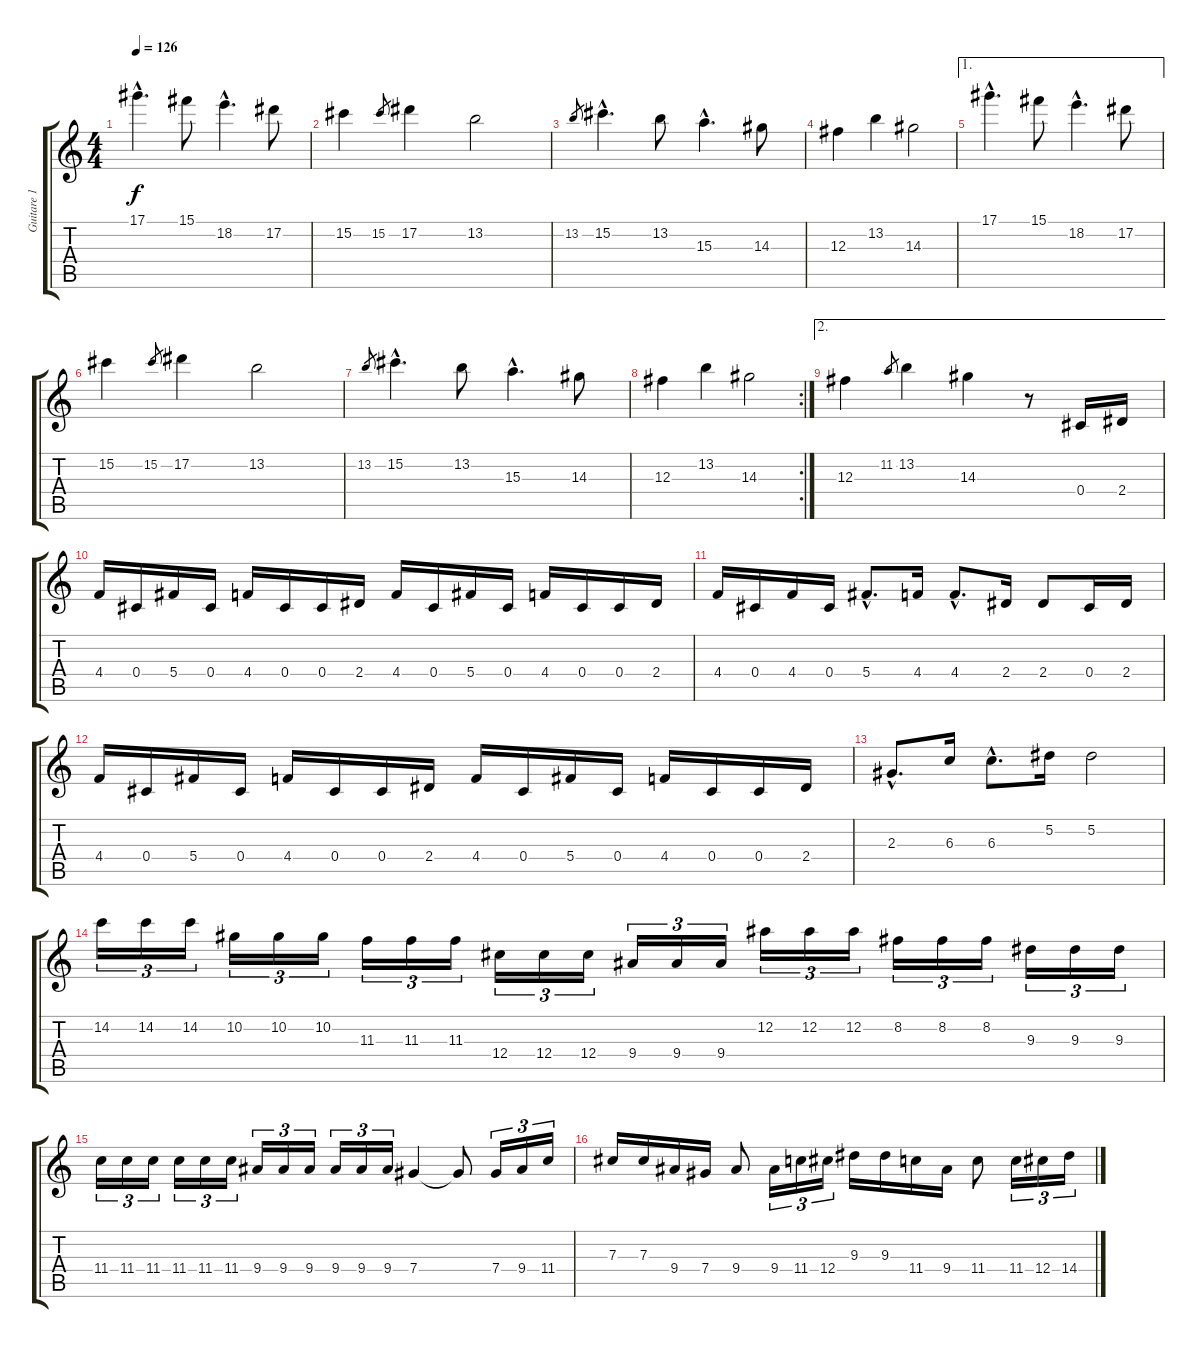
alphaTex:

\track ("Guitare 1" "Guitare 1") {instrument distortionguitar}
\staff {score tabs}
\tuning (Eb4 Bb3 Gb3 Db3 Ab2 Eb2) {hide}
\ts (4 4)
\tempo 126
\clef g2
\ks c
17.1{hac}.4{d dy f} 15.1.8 18.2{hac}.4{d} 17.2.8 |
15.2.4 15.2.8{gr} 17.2.4 13.2.2 |
13.2.8{gr} 15.2{hac}.4{d} 13.2.8 15.3{hac}.4{d} 14.3.8 |
12.3.4 13.2.4 14.3.2 |
\ae 1
17.1{hac}.4{d} 15.1.8 18.2{hac}.4{d} 17.2.8 |
15.2.4 15.2.8{gr} 17.2.4 13.2.2 |
13.2.8{gr} 15.2{hac}.4{d} 13.2.8 15.3{hac}.4{d} 14.3.8 |
\rc 2
12.3.4 13.2.4 14.3.2 |
\ae 2
12.3.4 11.2.8{gr} 13.2.4 14.3.4 r.8 0.4.16 2.4.16 |
4.4.16 0.4.16 5.4.16 0.4.16 4.4.16 0.4.16 0.4.16 2.4.16 4.4.16 0.4.16 5.4.16 0.4.16 4.4.16 0.4.16 0.4.16 2.4.16 |
4.4.16 0.4.16 4.4.16 0.4.16 5.4{hac}.8{d} 4.4.16 4.4{hac}.8{d} 2.4.16 2.4.8 0.4.16 2.4.16 |
4.4.16 0.4.16 5.4.16 0.4.16 4.4.16 0.4.16 0.4.16 2.4.16 4.4.16 0.4.16 5.4.16 0.4.16 4.4.16 0.4.16 0.4.16 2.4.16 |
2.3{hac}.8{d} 6.3.16 6.3{hac}.8{d} 5.2.16 5.2.2 |
14.2.16{tu (3 2)} 14.2.16{tu (3 2)} 14.2.16{tu (3 2)} 10.2.16{tu (3 2)} 10.2.16{tu (3 2)} 10.2.16{tu (3 2)} 11.3.16{tu (3 2)} 11.3.16{tu (3 2)} 11.3.16{tu (3 2)} 12.4.16{tu (3 2)} 12.4.16{tu (3 2)} 12.4.16{tu (3 2)} 9.4.16{tu (3 2)} 9.4.16{tu (3 2)} 9.4.16{tu (3 2)} 12.2.16{tu (3 2)} 12.2.16{tu (3 2)} 12.2.16{tu (3 2)} 8.2.16{tu (3 2)} 8.2.16{tu (3 2)} 8.2.16{tu (3 2)} 9.3.16{tu (3 2)} 9.3.16{tu (3 2)} 9.3.16{tu (3 2)} |
11.4.16{tu (3 2)} 11.4.16{tu (3 2)} 11.4.16{tu (3 2)} 11.4.16{tu (3 2)} 11.4.16{tu (3 2)} 11.4.16{tu (3 2)} 9.4.16{tu (3 2)} 9.4.16{tu (3 2)} 9.4.16{tu (3 2)} 9.4.16{tu (3 2)} 9.4.16{tu (3 2)} 9.4.16{tu (3 2)} 7.4.4 7.4{t}.8 7.4.16{tu (3 2)} 9.4.16{tu (3 2)} 11.4.16{tu (3 2)} |
7.3.16 7.3.16 9.4.16 7.4.16 9.4.8 9.4.16{tu (3 2)} 11.4.16{tu (3 2)} 12.4.16{tu (3 2)} 9.3.16 9.3.16 11.4.16 9.4.16 11.4.8 11.4.16{tu (3 2)} 12.4.16{tu (3 2)} 14.4.16{tu (3 2)}
